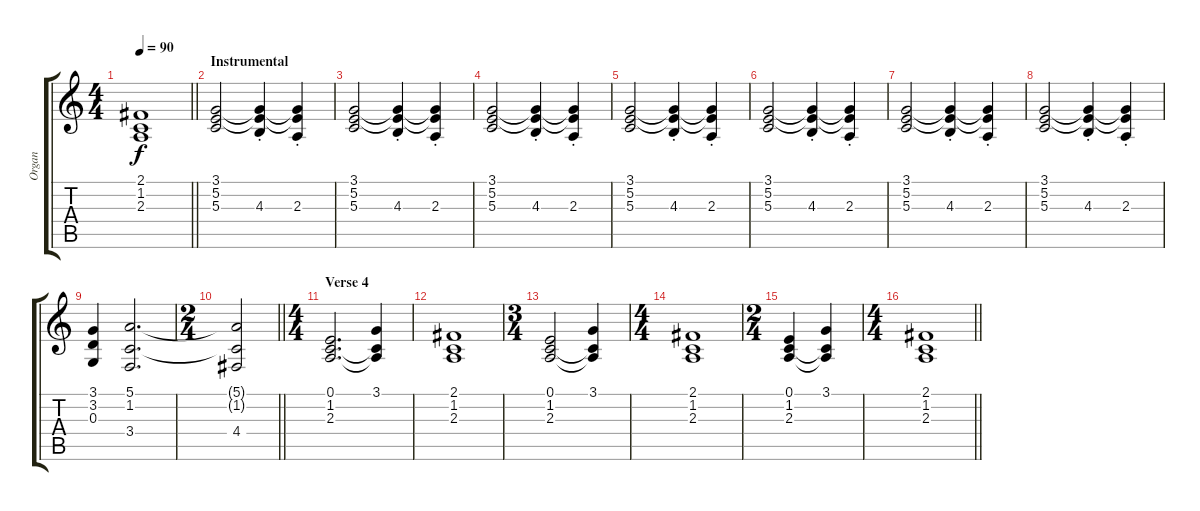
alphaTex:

\track ("Organ" "Organ") {instrument percussiveorgan}
\staff {score tabs}
\tuning (E4 B3 G3 D3 A2 E2) {hide}
\ts (4 4)
\tempo 90
\clef g2
\barLineRight lightlight
\ks c
(2.1 1.2 2.3).1{dy f} |
\section ("" "Instrumental")
(3.1 5.2 5.3).2 (3.1{t} 5.2{t} 4.3{st}).4 (3.1{t} 5.2{t} 2.3{st}).4 |
(3.1 5.2 5.3).2 (3.1{t} 5.2{t} 4.3{st}).4 (3.1{t} 5.2{t} 2.3{st}).4 |
(3.1 5.2 5.3).2 (3.1{t} 5.2{t} 4.3{st}).4 (3.1{t} 5.2{t} 2.3{st}).4 |
(3.1 5.2 5.3).2 (3.1{t} 5.2{t} 4.3{st}).4 (3.1{t} 5.2{t} 2.3{st}).4 |
(3.1 5.2 5.3).2 (3.1{t} 5.2{t} 4.3{st}).4 (3.1{t} 5.2{t} 2.3{st}).4 |
(3.1 5.2 5.3).2 (3.1{t} 5.2{t} 4.3{st}).4 (3.1{t} 5.2{t} 2.3{st}).4 |
(3.1 5.2 5.3).2 (3.1{t} 5.2{t} 4.3{st}).4 (3.1{t} 5.2{t} 2.3{st}).4 |
(3.1 3.2 0.3).4 (5.1 1.2 3.4).2{d} |
\ts (2 4)
\barLineRight lightlight
(5.1{t} 1.2{t} 4.4).2 |
\ts (4 4)
\section ("" "Verse 4")
(0.1 1.2 2.3).2{d} (3.1 1.2{t} 2.3{t}).4 |
(2.1 1.2 2.3).1 |
\ts (3 4)
(0.1 1.2 2.3).2 (3.1 1.2{t} 2.3{t}).4 |
\ts (4 4)
(2.1 1.2 2.3).1 |
\ts (2 4)
(0.1 1.2 2.3).4 (3.1 1.2{t} 2.3{t}).4 |
\ts (4 4)
\barLineRight lightlight
(2.1 1.2 2.3).1
